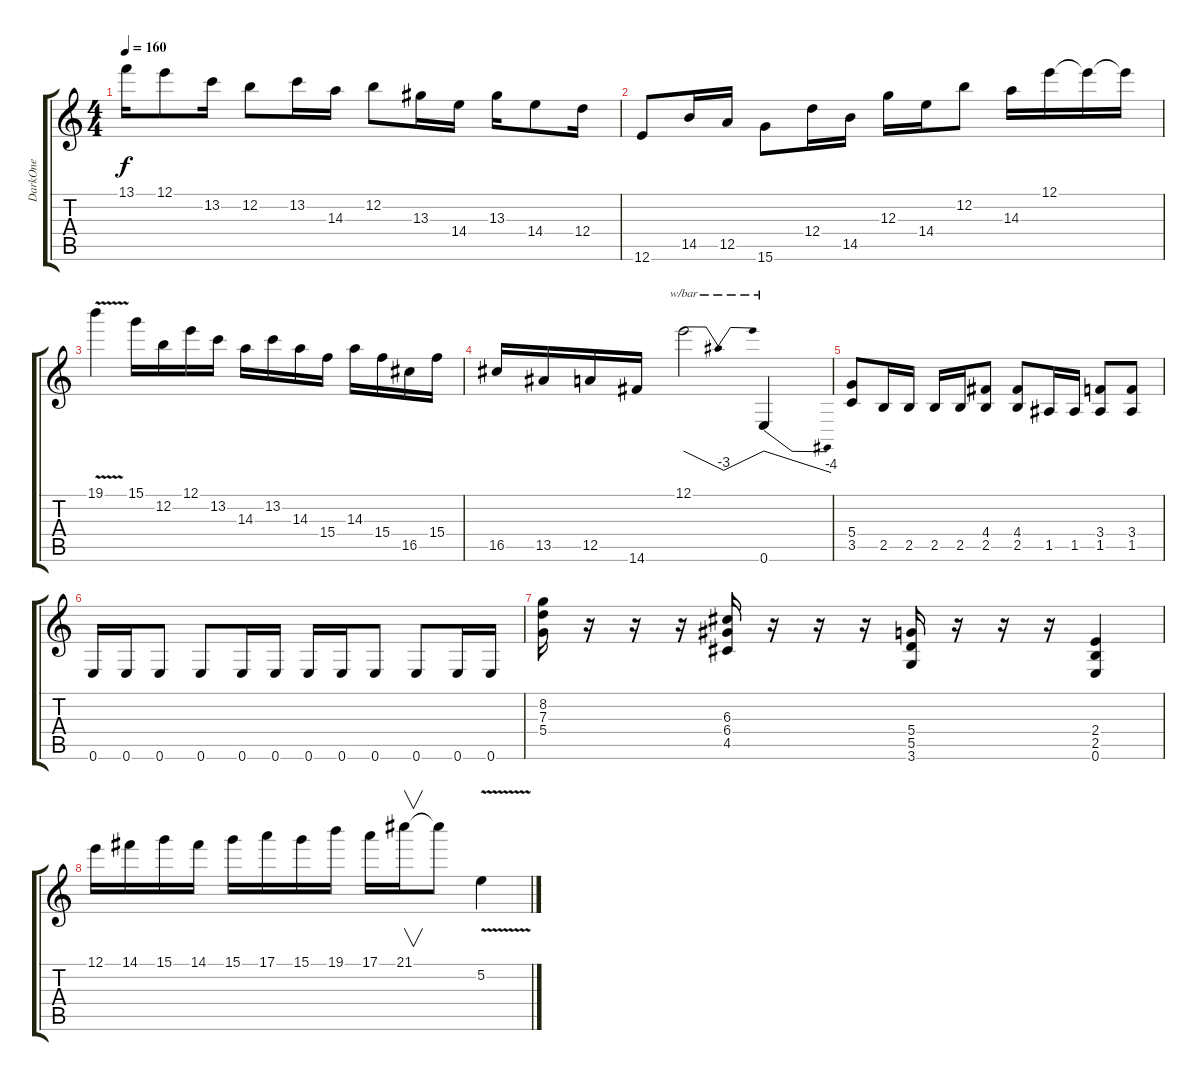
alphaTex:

\track ("DarkOne" "DarkOne") {instrument distortionguitar}
\staff {score tabs}
\tuning (E4 B3 G3 D3 A2 E2) {hide}
\ts (4 4)
\tempo 160
\clef g2
\ks c
13.1.16{dy f} 12.1.8 13.2.16 12.2.8 13.2.16 14.3.16 12.2.8 13.3.16 14.4.16 13.3.16 14.4.8 12.4.16 |
12.6.8 14.5.16 12.5.16 15.6.8 12.4.16 14.5.16 12.3.16 14.4.16 12.2.8 14.3.16 12.1.16 12.1{t}.16 12.1{t}.16 |
19.1{v}.4 15.1.16 12.2.16 12.1.16 13.2.16 14.3.16 13.2.16 14.3.16 15.4.16 14.3.16 15.4.16 16.5.16 15.4.16 |
16.5.16 13.5.16 12.5.16 14.6.16 12.1.2{tbe (dip default 0 0 15 -12 60 0)} 0.6.4{tbe (dive default 0 0 60 -16)} |
(5.4 3.5).8 2.5.16 2.5.16 2.5.16 2.5.16 (4.4 2.5).8 (4.4 2.5).8 1.5.16 1.5.16 (3.4 1.5).8 (3.4 1.5).8 |
0.6.16 0.6.16 0.6.8 0.6.8 0.6.16 0.6.16 0.6.16 0.6.16 0.6.8 0.6.8 0.6.16 0.6.16 |
(8.2 7.3 5.4).16 r.16 r.16 r.16 (6.3 6.4 4.5).16 r.16 r.16 r.16 (5.4 5.5 3.6).16 r.16 r.16 r.16 (2.4 2.5 0.6).4 |
12.1.16 14.1.16 15.1.16 14.1.16 15.1.16 17.1.16 15.1.16 19.1.16 17.1.16 21.1.16{v} 21.1{t}.8 5.2{v}.4
